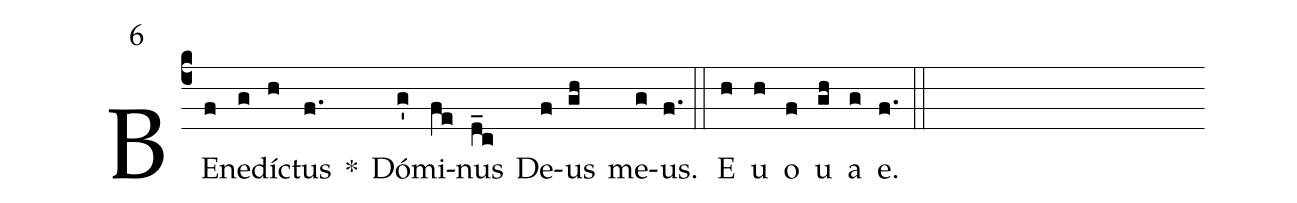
mode:6;
%%
(c4)BE(f)ne(g)díc(h)tus(f.) *() Dó(g')mi(fe)nus(d_c) De(f)us(gh) me(g)us.(f.) (::) <eu>E(h) u(h) o(f) u(gh) a(g) e.</eu>(f.) (::)
